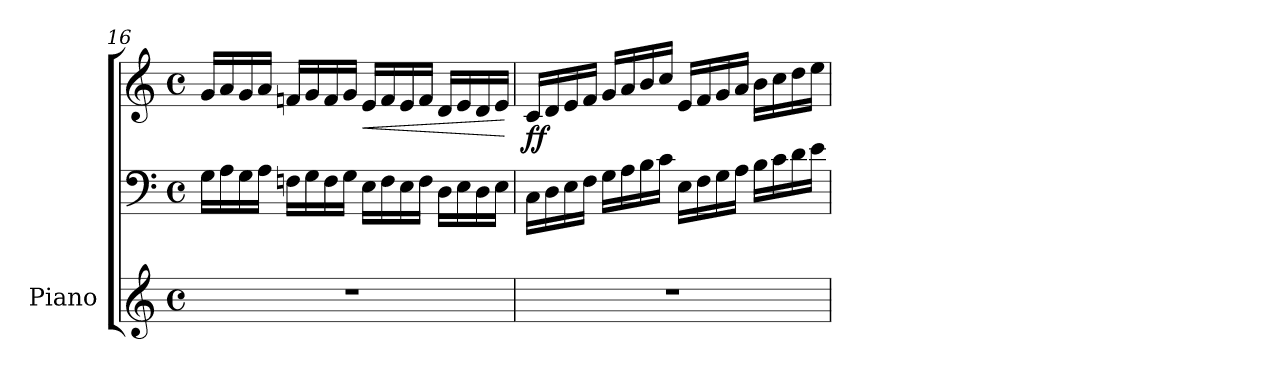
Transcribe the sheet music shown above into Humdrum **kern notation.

**kern	**kern	**kern	**dynam
*part1	*part1	*part1	*part1
*staff3	*staff2	*staff1	*staff1/2/3
*I"Piano	*	*	*
*I'Pno	*	*	*
!!LO:LB:g=z
*clefG2	*clefF4	*clefG2	*
*k[]	*k[]	*k[]	*
*M4/4	*M4/4	*M4/4	*
*met(c)	*met(c)	*met(c)	*
=16	=16	=16	=16
1r	16G\LL	16g/LL	.
.	16A\	16a/	.
.	16G\	16g/	.
.	16A\JJ	16a/JJ	.
.	16Fn\LL	16fn/LL	.
.	16G\	16g/	.
.	16F\	16f/	.
.	16G\JJ	16g/JJ	.
!	!	!	!LO:HP:b
.	16E\LL	16e/LL	<
.	16F\	16f/	.
.	16E\	16e/	.
.	16F\JJ	16f/JJ	.
.	16D\LL	16d/LL	.
.	16E\	16e/	.
.	16D\	16d/	.
.	16E\JJ	16e/JJ	.
.	.	.	[
=17	=17	=17	=17
!	!	!	!LO:DY:b
1r	16C\LL	16c/LL	ff
.	16D\	16d/	.
.	16E\	16e/	.
.	16F\JJ	16f/JJ	.
.	16G\LL	16g/LL	.
.	16A\	16a/	.
.	16B\	16b/	.
.	16c\JJ	16cc/JJ	.
.	16E\LL	16e/LL	.
.	16F\	16f/	.
.	16G\	16g/	.
.	16A\JJ	16a/JJ	.
.	16B\LL	16b\LL	.
.	16c\	16cc\	.
.	16d\	16dd\	.
.	16e\JJ	16ee\JJ	.
=	=	=	=
*-	*-	*-	*-
